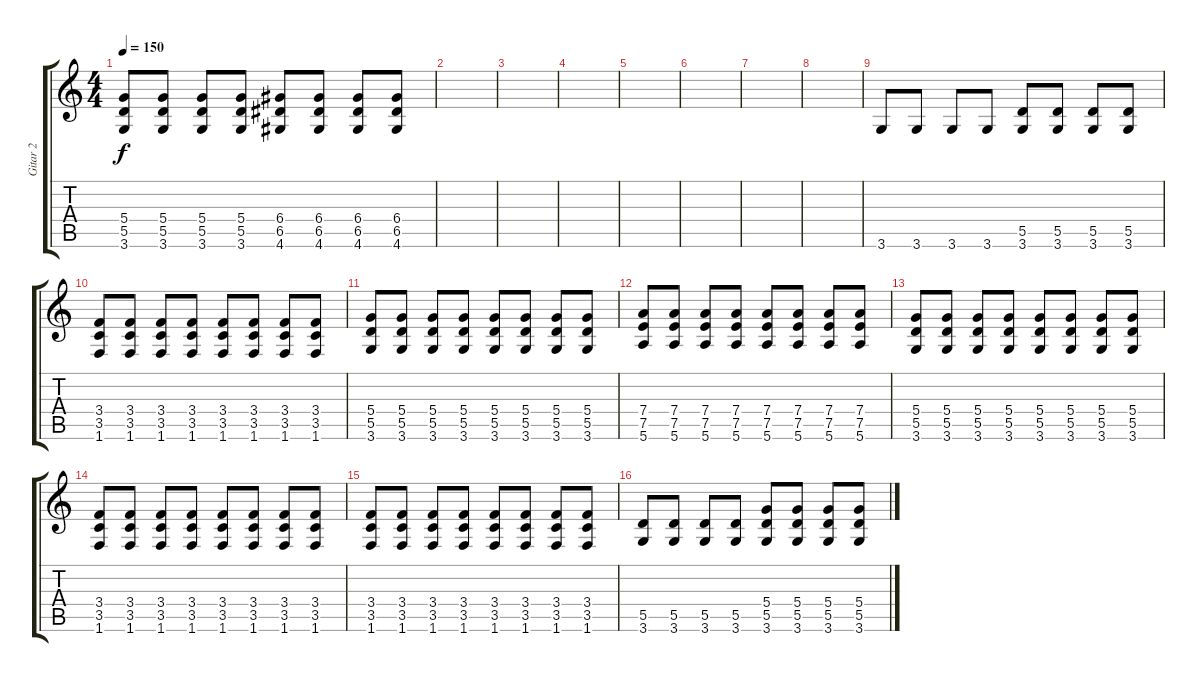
\track ("Gitar 2" "Gitar 2") {instrument overdrivenguitar}
\staff {score tabs}
\tuning (E4 B3 G3 D3 A2 E2) {hide}
\ts (4 4)
\tempo 150
\clef g2
\ks c
(5.4 5.5 3.6).8{dy f} (5.4 5.5 3.6).8 (5.4 5.5 3.6).8 (5.4 5.5 3.6).8 (6.4 6.5 4.6).8 (6.4 6.5 4.6).8 (6.4 6.5 4.6).8 (6.4 6.5 4.6).8 |
|
|
|
|
|
|
|
3.6.8 3.6.8 3.6.8 3.6.8 (5.5 3.6).8 (5.5 3.6).8 (5.5 3.6).8 (5.5 3.6).8 |
(3.4 3.5 1.6).8 (3.4 3.5 1.6).8 (3.4 3.5 1.6).8 (3.4 3.5 1.6).8 (3.4 3.5 1.6).8 (3.4 3.5 1.6).8 (3.4 3.5 1.6).8 (3.4 3.5 1.6).8 |
(5.4 5.5 3.6).8 (5.4 5.5 3.6).8 (5.4 5.5 3.6).8 (5.4 5.5 3.6).8 (5.4 5.5 3.6).8 (5.4 5.5 3.6).8 (5.4 5.5 3.6).8 (5.4 5.5 3.6).8 |
(7.4 7.5 5.6).8 (7.4 7.5 5.6).8 (7.4 7.5 5.6).8 (7.4 7.5 5.6).8 (7.4 7.5 5.6).8 (7.4 7.5 5.6).8 (7.4 7.5 5.6).8 (7.4 7.5 5.6).8 |
(5.4 5.5 3.6).8 (5.4 5.5 3.6).8 (5.4 5.5 3.6).8 (5.4 5.5 3.6).8 (5.4 5.5 3.6).8 (5.4 5.5 3.6).8 (5.4 5.5 3.6).8 (5.4 5.5 3.6).8 |
(3.4 3.5 1.6).8 (3.4 3.5 1.6).8 (3.4 3.5 1.6).8 (3.4 3.5 1.6).8 (3.4 3.5 1.6).8 (3.4 3.5 1.6).8 (3.4 3.5 1.6).8 (3.4 3.5 1.6).8 |
(3.4 3.5 1.6).8 (3.4 3.5 1.6).8 (3.4 3.5 1.6).8 (3.4 3.5 1.6).8 (3.4 3.5 1.6).8 (3.4 3.5 1.6).8 (3.4 3.5 1.6).8 (3.4 3.5 1.6).8 |
(5.5 3.6).8 (5.5 3.6).8 (5.5 3.6).8 (5.5 3.6).8 (5.4 5.5 3.6).8 (5.4 5.5 3.6).8 (5.4 5.5 3.6).8 (5.4 5.5 3.6).8
